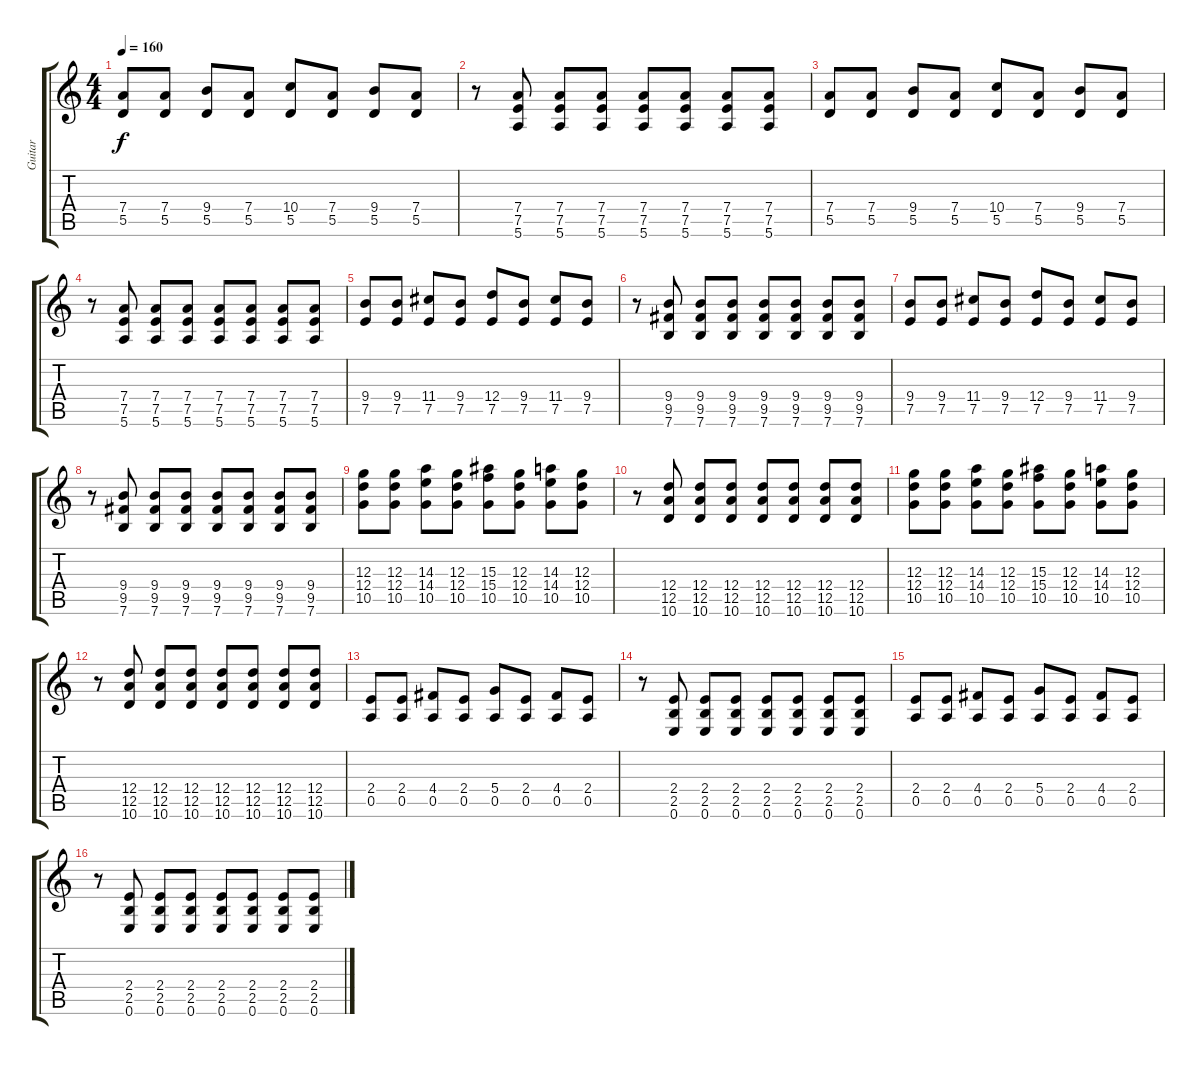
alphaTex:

\track ("Guitar" "Guitar") {instrument overdrivenguitar}
\staff {score tabs}
\tuning (E4 B3 G3 D3 A2 E2) {hide}
\ts (4 4)
\tempo 160
\clef g2
\ks c
(7.4 5.5).8{dy f} (7.4 5.5).8 (9.4 5.5).8 (7.4 5.5).8 (10.4 5.5).8 (7.4 5.5).8 (9.4 5.5).8 (7.4 5.5).8 |
r.8 (7.4 7.5 5.6).8 (7.4 7.5 5.6).8 (7.4 7.5 5.6).8 (7.4 7.5 5.6).8 (7.4 7.5 5.6).8 (7.4 7.5 5.6).8 (7.4 7.5 5.6).8 |
(7.4 5.5).8 (7.4 5.5).8 (9.4 5.5).8 (7.4 5.5).8 (10.4 5.5).8 (7.4 5.5).8 (9.4 5.5).8 (7.4 5.5).8 |
r.8 (7.4 7.5 5.6).8 (7.4 7.5 5.6).8 (7.4 7.5 5.6).8 (7.4 7.5 5.6).8 (7.4 7.5 5.6).8 (7.4 7.5 5.6).8 (7.4 7.5 5.6).8 |
(9.4 7.5).8 (9.4 7.5).8 (11.4 7.5).8 (9.4 7.5).8 (12.4 7.5).8 (9.4 7.5).8 (11.4 7.5).8 (9.4 7.5).8 |
r.8 (9.4 9.5 7.6).8 (9.4 9.5 7.6).8 (9.4 9.5 7.6).8 (9.4 9.5 7.6).8 (9.4 9.5 7.6).8 (9.4 9.5 7.6).8 (9.4 9.5 7.6).8 |
(9.4 7.5).8 (9.4 7.5).8 (11.4 7.5).8 (9.4 7.5).8 (12.4 7.5).8 (9.4 7.5).8 (11.4 7.5).8 (9.4 7.5).8 |
r.8 (9.4 9.5 7.6).8 (9.4 9.5 7.6).8 (9.4 9.5 7.6).8 (9.4 9.5 7.6).8 (9.4 9.5 7.6).8 (9.4 9.5 7.6).8 (9.4 9.5 7.6).8 |
(12.3 12.4 10.5).8 (12.3 12.4 10.5).8 (14.3 14.4 10.5).8 (12.3 12.4 10.5).8 (15.3 15.4 10.5).8 (12.3 12.4 10.5).8 (14.3 14.4 10.5).8 (12.3 12.4 10.5).8 |
r.8 (12.4 12.5 10.6).8 (12.4 12.5 10.6).8 (12.4 12.5 10.6).8 (12.4 12.5 10.6).8 (12.4 12.5 10.6).8 (12.4 12.5 10.6).8 (12.4 12.5 10.6).8 |
(12.3 12.4 10.5).8 (12.3 12.4 10.5).8 (14.3 14.4 10.5).8 (12.3 12.4 10.5).8 (15.3 15.4 10.5).8{volume 12} (12.3 12.4 10.5).8 (14.3 14.4 10.5).8 (12.3 12.4 10.5).8 |
r.8 (12.4 12.5 10.6).8 (12.4 12.5 10.6).8 (12.4 12.5 10.6).8 (12.4 12.5 10.6).8 (12.4 12.5 10.6).8{volume 11} (12.4 12.5 10.6).8 (12.4 12.5 10.6).8 |
(2.4 0.5).8 (2.4 0.5).8 (4.4 0.5).8 (2.4 0.5).8 (5.4 0.5).8 (2.4 0.5).8 (4.4 0.5).8{volume 10} (2.4 0.5).8 |
r.8 (2.4 2.5 0.6).8 (2.4 2.5 0.6).8 (2.4 2.5 0.6).8 (2.4 2.5 0.6).8 (2.4 2.5 0.6).8 (2.4 2.5 0.6).8 (2.4 2.5 0.6).8{volume 9} |
(2.4 0.5).8 (2.4 0.5).8 (4.4 0.5).8 (2.4 0.5).8 (5.4 0.5).8 (2.4 0.5).8 (4.4 0.5).8 (2.4 0.5).8 |
r.8{volume 8} (2.4 2.5 0.6).8 (2.4 2.5 0.6).8 (2.4 2.5 0.6).8 (2.4 2.5 0.6).8 (2.4 2.5 0.6).8 (2.4 2.5 0.6).8 (2.4 2.5 0.6).8
